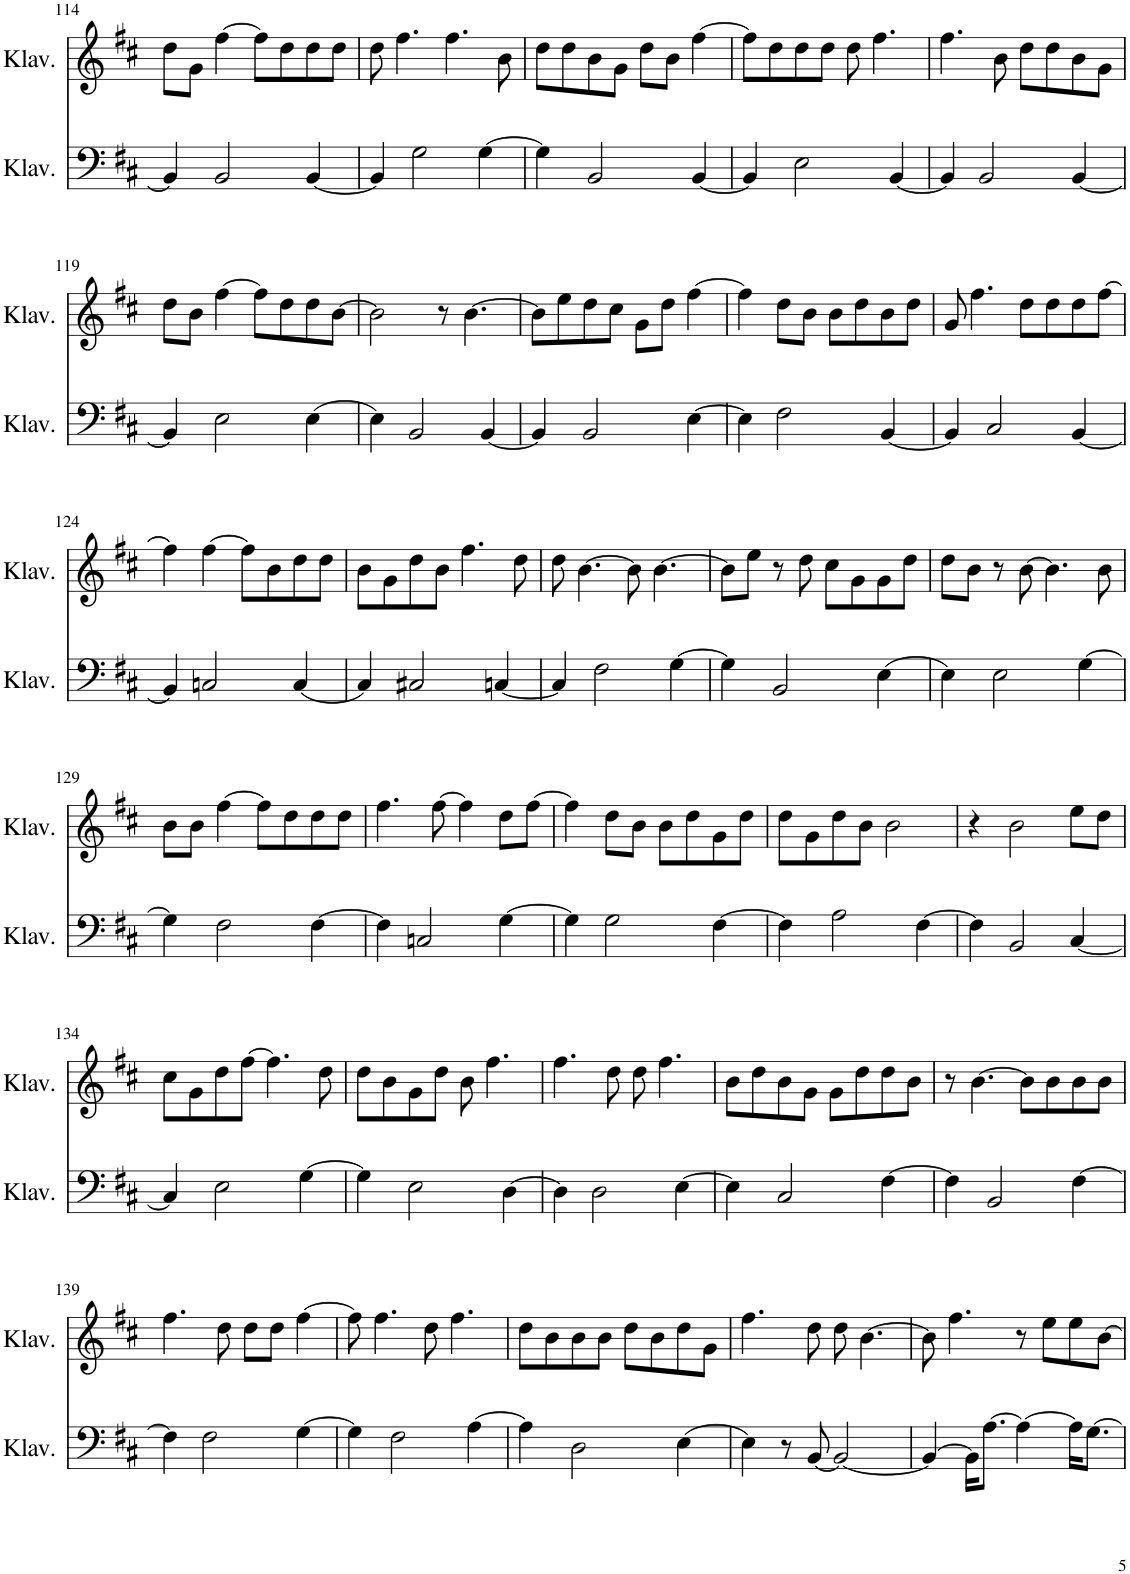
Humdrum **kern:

**kern	**kern
*part2	*part1
*staff2	*staff1
*I"Klavier	*I"Klavier
*I'Klav.	*I'Klav.
!!LO:PB:g=z
*clefF4	*clefG2
*k[f#c#]	*k[f#c#]
*M4/4	*M4/4
=114	=114
4BB/]	8dd\L
.	8g\J
2BB/	[4ff#\
.	8ff#\L]
.	8dd\
[4BB/	8dd\
.	8dd\J
=115	=115
4BB/]	8dd\
.	4.ff#\
2G\	.
.	4.ff#\
[4G\	.
.	8b\
=116	=116
4G\]	8dd\L
.	8dd\
2BB/	8b\
.	8g\J
.	8dd\L
.	8b\J
[4BB/	[4ff#\
=117	=117
4BB/]	8ff#\L]
.	8dd\
2E\	8dd\
.	8dd\J
.	8dd\
.	4.ff#\
[4BB/	.
=118	=118
4BB/]	4.ff#\
2BB/	.
.	8b\
.	8dd\L
.	8dd\
[4BB/	8b\
.	8g\J
!!LO:LB:g=z
=119	=119
4BB/]	8dd\L
.	8b\J
2E\	[4ff#\
.	8ff#\L]
.	8dd\
[4E\	8dd\
.	[8b\J
=120	=120
4E\]	2b\]
2BB/	.
.	8r
.	[4.b\
[4BB/	.
=121	=121
4BB/]	8b\L]
.	8ee\
2BB/	8dd\
.	8cc#\J
.	8g\L
.	8dd\J
[4E\	[4ff#\
=122	=122
4E\]	4ff#\]
2F#\	8dd\L
.	8b\J
.	8b\L
.	8dd\
[4BB/	8b\
.	8dd\J
=123	=123
4BB/]	8g/
.	4.ff#\
2C#/	.
.	8dd\L
.	8dd\
[4BB/	8dd\
.	[8ff#\J
!!LO:LB:g=z
=124	=124
4BB/]	4ff#\]
2Cn/	[4ff#\
.	8ff#\L]
.	8b\
[4C/	8dd\
.	8dd\J
=125	=125
4C/]	8b\L
.	8g\
2C#X/	8dd\
.	8b\J
.	4.ff#\
[4Cn/	.
.	8dd\
=126	=126
4C/]	8dd\
.	[4.b\
2F#\	.
.	8b\]
.	[4.b\
[4G\	.
=127	=127
4G\]	8b\L]
.	8ee\J
2BB/	8r
.	8dd\
.	8cc#\L
.	8g\
[4E\	8g\
.	8dd\J
=128	=128
4E\]	8dd\L
.	8b\J
2E\	8r
.	[8b\
.	4.b\]
[4G\	.
.	8b\
!!LO:LB:g=z
=129	=129
4G\]	8b\L
.	8b\J
2F#\	[4ff#\
.	8ff#\L]
.	8dd\
[4F#\	8dd\
.	8dd\J
=130	=130
4F#\]	4.ff#\
2Cn/	.
.	[8ff#\
.	4ff#\]
[4G\	8dd\L
.	[8ff#\J
=131	=131
4G\]	4ff#\]
2G\	8dd\L
.	8b\J
.	8b\L
.	8dd\
[4F#\	8g\
.	8dd\J
=132	=132
4F#\]	8dd\L
.	8g\
2A\	8dd\
.	8b\J
.	2b\
[4F#\	.
=133	=133
4F#\]	4r
2BB/	2b\
[4C#/	8ee\L
.	8dd\J
!!LO:LB:g=z
=134	=134
4C#/]	8cc#\L
.	8g\
2E\	8dd\
.	[8ff#\J
.	4.ff#\]
[4G\	.
.	8dd\
=135	=135
4G\]	8dd\L
.	8b\
2E\	8g\
.	8dd\J
.	8b\
.	4.ff#\
[4D\	.
=136	=136
4D\]	4.ff#\
2D\	.
.	8dd\
.	8dd\
.	4.ff#\
[4E\	.
=137	=137
4E\]	8b\L
.	8dd\
2C#/	8b\
.	8g\J
.	8g\L
.	8dd\
[4F#\	8dd\
.	8b\J
=138	=138
4F#\]	8r
.	[4.b\
2BB/	.
.	8b\L]
.	8b\
[4F#\	8b\
.	8b\J
!!LO:LB:g=z
=139	=139
4F#\]	4.ff#\
2F#\	.
.	8dd\
.	8dd\L
.	8dd\J
[4G\	[4ff#\
=140	=140
4G\]	8ff#\]
.	4.ff#\
2F#\	.
.	8dd\
.	4.ff#\
[4A\	.
=141	=141
4A\]	8dd\L
.	8b\
2D\	8b\
.	8b\J
.	8dd\L
.	8b\
[4E\	8dd\
.	8g\J
=142	=142
4E\]	4.ff#\
8r	.
[8BB/	8dd\
2BB/_	8dd\
.	[4.b\
=143	=143
4BB/_	8b\]
.	4.ff#\
16BB\KL]	.
[8.A\J	.
4A\_	8r
.	8ee\L
16A\KL]	8ee\
[8.G\J	.
.	[8b\J
=	=
*-	*-
